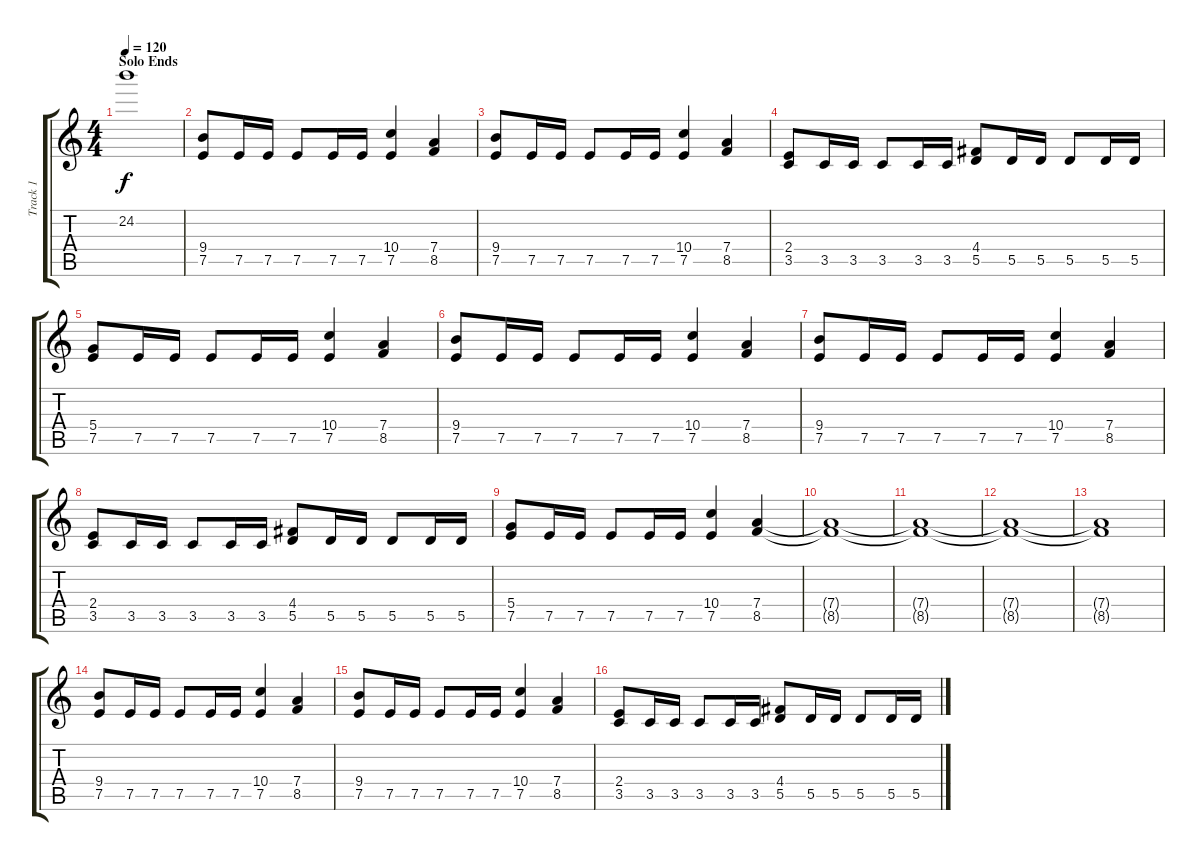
\track ("Track 1" "Track 1") {instrument distortionguitar}
\staff {score tabs}
\tuning (E4 B3 G3 D3 A2 E2) {hide}
\ts (4 4)
\section ("" "Solo Ends")
\tempo 120
\clef g2
\ks c
24.2{t}.1{dy f} |
(9.4 7.5).8 7.5.16 7.5.16 7.5.8 7.5.16 7.5.16 (10.4 7.5).4 (7.4 8.5).4 |
(9.4 7.5).8 7.5.16 7.5.16 7.5.8 7.5.16 7.5.16 (10.4 7.5).4 (7.4 8.5).4 |
(2.4 3.5).8 3.5.16 3.5.16 3.5.8 3.5.16 3.5.16 (4.4 5.5).8 5.5.16 5.5.16 5.5.8 5.5.16 5.5.16 |
(5.4 7.5).8 7.5.16 7.5.16 7.5.8 7.5.16 7.5.16 (10.4 7.5).4 (7.4 8.5).4 |
(9.4 7.5).8 7.5.16 7.5.16 7.5.8 7.5.16 7.5.16 (10.4 7.5).4 (7.4 8.5).4 |
(9.4 7.5).8 7.5.16 7.5.16 7.5.8 7.5.16 7.5.16 (10.4 7.5).4 (7.4 8.5).4 |
(2.4 3.5).8 3.5.16 3.5.16 3.5.8 3.5.16 3.5.16 (4.4 5.5).8 5.5.16 5.5.16 5.5.8 5.5.16 5.5.16 |
(5.4 7.5).8 7.5.16 7.5.16 7.5.8 7.5.16 7.5.16 (10.4 7.5).4 (7.4 8.5).4{volume 0} |
(7.4{t} 8.5{t}).1 |
(7.4{t} 8.5{t}).1 |
(7.4{t} 8.5{t}).1 |
(7.4{t} 8.5{t}).1 |
(9.4 7.5).8{volume 13} 7.5.16 7.5.16 7.5.8 7.5.16 7.5.16 (10.4 7.5).4 (7.4 8.5).4 |
(9.4 7.5).8 7.5.16 7.5.16 7.5.8 7.5.16 7.5.16 (10.4 7.5).4 (7.4 8.5).4 |
(2.4 3.5).8 3.5.16 3.5.16 3.5.8 3.5.16 3.5.16 (4.4 5.5).8 5.5.16 5.5.16 5.5.8 5.5.16 5.5.16
